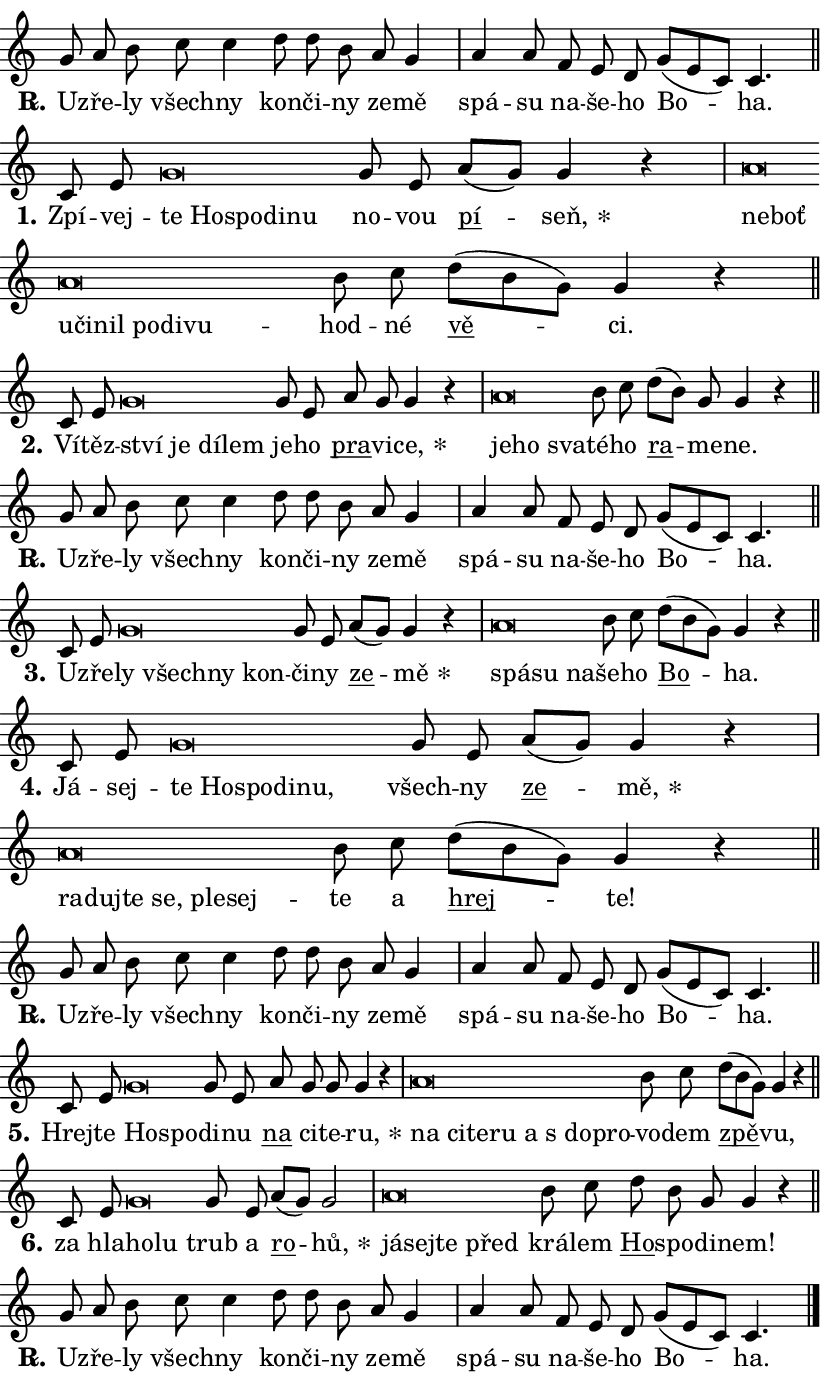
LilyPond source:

\version "2.24.0"
\header { tagline = "" }
\paper {
  indent = 0\cm
  top-margin = 0\cm
  right-margin = 0.13\cm % to fit lyric hyphens
  bottom-margin = 0\cm
  left-margin = 0\cm
  paper-width = 14\cm
  page-breaking = #ly:one-page-breaking
  system-system-spacing.basic-distance = #11
  score-system-spacing.basic-distance = #11
  ragged-last = ##f
}


%% Author: Thomas Morley
%% https://lists.gnu.org/archive/html/lilypond-user/2020-05/msg00002.html
#(define (line-position grob)
"Returns position of @var[grob} in current system:
   @code{'start}, if at first time-step
   @code{'end}, if at last time-step
   @code{'middle} otherwise
"
  (let* ((col (ly:item-get-column grob))
         (ln (ly:grob-object col 'left-neighbor))
         (rn (ly:grob-object col 'right-neighbor))
         (col-to-check-left (if (ly:grob? ln) ln col))
         (col-to-check-right (if (ly:grob? rn) rn col))
         (break-dir-left
           (and
             (ly:grob-property col-to-check-left 'non-musical #f)
             (ly:item-break-dir col-to-check-left)))
         (break-dir-right
           (and
             (ly:grob-property col-to-check-right 'non-musical #f)
             (ly:item-break-dir col-to-check-right))))
        (cond ((eqv? 1 break-dir-left) 'start)
              ((eqv? -1 break-dir-right) 'end)
              (else 'middle))))

#(define (tranparent-at-line-position vctor)
  (lambda (grob)
  "Relying on @code{line-position} select the relevant enry from @var{vctor}.
Used to determine transparency,"
    (case (line-position grob)
      ((end) (not (vector-ref vctor 0)))
      ((middle) (not (vector-ref vctor 1)))
      ((start) (not (vector-ref vctor 2))))))

noteHeadBreakVisibility =
#(define-music-function (break-visibility)(vector?)
"Makes @code{NoteHead}s transparent relying on @var{break-visibility}"
#{
  \override NoteHead.transparent =
    #(tranparent-at-line-position break-visibility)
#})

#(define delete-ledgers-for-transparent-note-heads
  (lambda (grob)
    "Reads whether a @code{NoteHead} is transparent.
If so this @code{NoteHead} is removed from @code{'note-heads} from
@var{grob}, which is supposed to be @code{LedgerLineSpanner}.
As a result ledgers are not printed for this @code{NoteHead}"
    (let* ((nhds-array (ly:grob-object grob 'note-heads))
           (nhds-list
             (if (ly:grob-array? nhds-array)
                 (ly:grob-array->list nhds-array)
                 '()))
           ;; Relies on the transparent-property being done before
           ;; Staff.LedgerLineSpanner.after-line-breaking is executed.
           ;; This is fragile ...
           (to-keep
             (remove
               (lambda (nhd)
                 (ly:grob-property nhd 'transparent #f))
               nhds-list)))
      ;; TODO find a better method to iterate over grob-arrays, similiar
      ;; to filter/remove etc for lists
      ;; For now rebuilt from scratch
      (set! (ly:grob-object grob 'note-heads)  '())
      (for-each
        (lambda (nhd)
          (ly:pointer-group-interface::add-grob grob 'note-heads nhd))
        to-keep))))

squashNotes = {
  \override NoteHead.X-extent = #'(-0.2 . 0.2)
  \override NoteHead.Y-extent = #'(-0.75 . 0)
  \override NoteHead.stencil =
    #(lambda (grob)
       (let ((pos (ly:grob-property grob 'staff-position)))
         (begin
           (if (< pos -7) (display "ERROR: Lower brevis then expected\n") (display ""))
           (if (<= pos -6) ly:text-interface::print ly:note-head::print))))
}
unSquashNotes = {
  \revert NoteHead.X-extent
  \revert NoteHead.Y-extent
  \revert NoteHead.stencil
}

hideNotes = \noteHeadBreakVisibility #begin-of-line-visible
unHideNotes = \noteHeadBreakVisibility #all-visible

% work-around for resetting accidentals
% https://lilypond.org/doc/v2.23/Documentation/notation/displaying-rhythms#unmetered-music
cadenzaMeasure = {
  \cadenzaOff
  \partial 1024 s1024
  \cadenzaOn
}

#(define-markup-command (accent layout props text) (markup?)
  "Underline accented syllable"
  (interpret-markup layout props
    #{\markup \override #'(offset . 4.3) \underline { #text }#}))

responsum = \markup \concat {
  "R" \hspace #-1.05 \path #0.1 #'((moveto 0 0.07) (lineto 0.9 0.8)) \hspace #0.05 "."
}

spaceSize = #0.6828661417322834 % exact space size for TeX Gyre Schola

\layout {
  \context {
    \Staff
    \remove "Time_signature_engraver"
    \override LedgerLineSpanner.after-line-breaking = #delete-ledgers-for-transparent-note-heads
  }
  \context {
    \Lyrics {
      \override LyricSpace.minimum-distance = \spaceSize
      \override LyricText.font-name = #"TeX Gyre Schola"
      \override LyricText.font-size = 1
      \override StanzaNumber.font-name = #"TeX Gyre Schola Bold"
      \override StanzaNumber.font-size = 1
    }
  }
  \context {
    \Score 
    \override NoteHead.text =
      #(lambda (grob) 
        (let ((pos (ly:grob-property grob 'staff-position)))
          #{\markup {
            \combine
              \halign #-0.55 \raise #(if (= pos -6) 0 0.5) \override #'(thickness . 2) \draw-line #'(3.2 . 0)
              \musicglyph "noteheads.sM1"
          }#}))
  }
}

% magnetic-lyrics.ily
%
%   written by
%     Jean Abou Samra <jean@abou-samra.fr>
%     Werner Lemberg <wl@gnu.org>
%
%   adapted by
%     Jiri Hon <jiri.hon@gmail.com>
%
% Version 2022-Apr-15

% https://www.mail-archive.com/lilypond-user@gnu.org/msg149350.html

#(define (Left_hyphen_pointer_engraver context)
   "Collect syllable-hyphen-syllable occurrences in lyrics and store
them in properties.  This engraver only looks to the left.  For
example, if the lyrics input is @code{foo -- bar}, it does the
following.

@itemize @bullet
@item
Set the @code{text} property of the @code{LyricHyphen} grob between
@q{foo} and @q{bar} to @code{foo}.

@item
Set the @code{left-hyphen} property of the @code{LyricText} grob with
text @q{foo} to the @code{LyricHyphen} grob between @q{foo} and
@q{bar}.
@end itemize

Use this auxiliary engraver in combination with the
@code{lyric-@/text::@/apply-@/magnetic-@/offset!} hook."
   (let ((hyphen #f)
         (text #f))
     (make-engraver
      (acknowledgers
       ((lyric-syllable-interface engraver grob source-engraver)
        (set! text grob)))
      (end-acknowledgers
       ((lyric-hyphen-interface engraver grob source-engraver)
        ;(when (not (grob::has-interface grob 'lyric-space-interface))
          (set! hyphen grob)));)
      ((stop-translation-timestep engraver)
       (when (and text hyphen)
         (ly:grob-set-object! text 'left-hyphen hyphen))
       (set! text #f)
       (set! hyphen #f)))))

#(define (lyric-text::apply-magnetic-offset! grob)
   "If the space between two syllables is less than the value in
property @code{LyricText@/.details@/.squash-threshold}, move the right
syllable to the left so that it gets concatenated with the left
syllable.

Use this function as a hook for
@code{LyricText@/.after-@/line-@/breaking} if the
@code{Left_@/hyphen_@/pointer_@/engraver} is active."
   (let ((hyphen (ly:grob-object grob 'left-hyphen #f)))
     (when hyphen
       (let ((left-text (ly:spanner-bound hyphen LEFT)))
         (when (grob::has-interface left-text 'lyric-syllable-interface)
           (let* ((common (ly:grob-common-refpoint grob left-text X))
                  (this-x-ext (ly:grob-extent grob common X))
                  (left-x-ext
                   (begin
                     ;; Trigger magnetism for left-text.
                     (ly:grob-property left-text 'after-line-breaking)
                     (ly:grob-extent left-text common X)))
                  ;; `delta` is the gap width between two syllables.
                  (delta (- (interval-start this-x-ext)
                            (interval-end left-x-ext)))
                  (details (ly:grob-property grob 'details))
                  (threshold (assoc-get 'squash-threshold details 0.2)))
             (when (< delta threshold)
               (let* (;; We have to manipulate the input text so that
                      ;; ligatures crossing syllable boundaries are not
                      ;; disabled.  For languages based on the Latin
                      ;; script this is essentially a beautification.
                      ;; However, for non-Western scripts it can be a
                      ;; necessity.
                      (lt (ly:grob-property left-text 'text))
                      (rt (ly:grob-property grob 'text))
                      (is-space (grob::has-interface hyphen 'lyric-space-interface))
                      (space (if is-space " " ""))
                      (extra-delta (if is-space spaceSize 0))
                      ;; Append new syllable.
                      (ltrt-space (if (and (string? lt) (string? rt))
                                (string-append lt space rt)
                                (make-concat-markup (list lt space rt))))
                      ;; Right-align `ltrt` to the right side.
                      (ltrt-space-markup (grob-interpret-markup
                               grob
                               (make-translate-markup
                                (cons (interval-length this-x-ext) 0)
                                (make-right-align-markup ltrt-space)))))
                 (begin
                   ;; Don't print `left-text`.
                   (ly:grob-set-property! left-text 'stencil #f)
                   ;; Set text and stencil (which holds all collected
                   ;; syllables so far) and shift it to the left.
                   (ly:grob-set-property! grob 'text ltrt-space)
                   (ly:grob-set-property! grob 'stencil ltrt-space-markup)
                   (ly:grob-translate-axis! grob (- (- delta extra-delta)) X))))))))))


#(define (lyric-hyphen::displace-bounds-first grob)
   ;; Make very sure this callback isn't triggered too early.
   (let ((left (ly:spanner-bound grob LEFT))
         (right (ly:spanner-bound grob RIGHT)))
     (ly:grob-property left 'after-line-breaking)
     (ly:grob-property right 'after-line-breaking)
     (ly:lyric-hyphen::print grob)))

squashThreshold = #0.4

\layout {
  \context {
    \Lyrics
    \consists #Left_hyphen_pointer_engraver
    \override LyricText.after-line-breaking =
      #lyric-text::apply-magnetic-offset!
    \override LyricHyphen.stencil = #lyric-hyphen::displace-bounds-first
    \override LyricText.details.squash-threshold = \squashThreshold
    \override LyricHyphen.minimum-distance = 0
    \override LyricHyphen.minimum-length = \squashThreshold
  }
}

squashText = \override LyricText.details.squash-threshold = 9999
unSquashText = \override LyricText.details.squash-threshold = \squashThreshold

leftText = \override LyricText.self-alignment-X = #LEFT
unLeftText = \revert LyricText.self-alignment-X

starOffset = #(lambda (grob) 
                (let ((x_offset (ly:self-alignment-interface::aligned-on-x-parent grob)))
                  (if (= x_offset 0) 0 (+ x_offset 1.2))))

star = #(define-music-function (syllable)(string?)
"Append star separator at the end of a syllable"
#{
  \once \override LyricText.X-offset = #starOffset
  \lyricmode { \markup {
    #syllable
    \override #'((font-name . "TeX Gyre Schola Bold")) \hspace #0.2 \lower #0.65 \larger "*"
  } }
#})

starAccent = #(define-music-function (syllable)(string?)
"Append star separator at the end of a syllable and make accent"
#{
  \once \override LyricText.X-offset = #starOffset
  \lyricmode { \markup {
    \accent #syllable
    \override #'((font-name . "TeX Gyre Schola Bold")) \hspace #0.2 \lower #0.65 \larger "*"
  } }
#})

breath = #(define-music-function (syllable)(string?)
"Append breathing indicator at the end of a syllable"
#{
  \lyricmode { \markup { #syllable "+" } }
#})

optionalBreath = #(define-music-function (syllable)(string?)
"Append optional breathing indicator at the end of a syllable"
#{
  \lyricmode { \markup { #syllable "(+)" } }
#})


\score {
    <<
        \new Voice = "melody" { \cadenzaOn \key c \major \relative { g'8 a b c c4 \bar "" d8 d b \bar "" a g4 \cadenzaMeasure \bar "|" a a8 \bar "" f e d \bar "" g[( e c)] c4. \cadenzaMeasure \bar "||" \break } }
        \new Lyrics \lyricsto "melody" { \lyricmode { \set stanza = \responsum
U -- zře -- ly všech -- ny kon -- či -- ny ze -- mě spá -- su na -- še -- ho Bo -- ha. } }
    >>
    \layout {}
}

\score {
    <<
        \new Voice = "melody" { \cadenzaOn \key c \major \relative { c'8 e \bar "" \squashNotes g\breve*1/16 \hideNotes \breve*1/16 \bar "" \breve*1/16 \bar "" \breve*1/16 \breve*1/16 \bar "" \unHideNotes \unSquashNotes g8 e \bar "" a[(g)] g4 r \cadenzaMeasure \bar "|" \squashNotes a\breve*1/16 \hideNotes \breve*1/16 \bar "" \breve*1/16 \bar "" \breve*1/16 \bar "" \breve*1/16 \bar "" \breve*1/16 \bar "" \breve*1/16 \breve*1/16 \bar "" \unHideNotes \unSquashNotes b8 c \bar "" d[( b g)] g4 r \cadenzaMeasure \bar "||" \break } }
        \new Lyrics \lyricsto "melody" { \lyricmode { \set stanza = "1."
Zpí -- vej -- \leftText te \squashText Ho -- spo -- di -- nu \unLeftText \unSquashText no -- vou \markup \accent pí -- \star seň, \leftText ne -- \squashText boť u -- či -- nil po -- di -- vu -- \unLeftText \unSquashText hod -- né \markup \accent vě -- ci. } }
    >>
    \layout {}
}

\score {
    <<
        \new Voice = "melody" { \cadenzaOn \key c \major \relative { c'8 e \bar "" \squashNotes g\breve*1/16 \hideNotes \breve*1/16 \bar "" \breve*1/16 \breve*1/16 \bar "" \unHideNotes \unSquashNotes g8 e \bar "" a g g4 r \cadenzaMeasure \bar "|" \squashNotes a\breve*1/16 \hideNotes \breve*1/16 \breve*1/16 \bar "" \unHideNotes \unSquashNotes b8 c \bar "" d[( b)] g g4 r \cadenzaMeasure \bar "||" \break } }
        \new Lyrics \lyricsto "melody" { \lyricmode { \set stanza = "2."
Ví -- těz -- \leftText ství \squashText je dí -- lem \unLeftText \unSquashText je -- ho \markup \accent pra -- vi -- \star ce, \leftText je -- \squashText ho sva -- \unLeftText \unSquashText té -- ho \markup \accent ra -- me -- ne. } }
    >>
    \layout {}
}

\score {
    <<
        \new Voice = "melody" { \cadenzaOn \key c \major \relative { g'8 a b c c4 \bar "" d8 d b \bar "" a g4 \cadenzaMeasure \bar "|" a a8 \bar "" f e d \bar "" g[( e c)] c4. \cadenzaMeasure \bar "||" \break } }
        \new Lyrics \lyricsto "melody" { \lyricmode { \set stanza = \responsum
U -- zře -- ly všech -- ny kon -- či -- ny ze -- mě spá -- su na -- še -- ho Bo -- ha. } }
    >>
    \layout {}
}

\score {
    <<
        \new Voice = "melody" { \cadenzaOn \key c \major \relative { c'8 e \bar "" \squashNotes g\breve*1/16 \hideNotes \breve*1/16 \bar "" \breve*1/16 \breve*1/16 \bar "" \unHideNotes \unSquashNotes g8 e \bar "" a[(g)] g4 r \cadenzaMeasure \bar "|" \squashNotes a\breve*1/16 \hideNotes \breve*1/16 \breve*1/16 \bar "" \unHideNotes \unSquashNotes b8 c \bar "" d[( b g)] g4 r \cadenzaMeasure \bar "||" \break } }
        \new Lyrics \lyricsto "melody" { \lyricmode { \set stanza = "3."
U -- zře -- \leftText ly \squashText všech -- ny kon -- \unLeftText \unSquashText či -- ny \markup \accent ze -- \star mě \leftText spá -- \squashText su na -- \unLeftText \unSquashText še -- ho \markup \accent Bo -- ha. } }
    >>
    \layout {}
}

\score {
    <<
        \new Voice = "melody" { \cadenzaOn \key c \major \relative { c'8 e \bar "" \squashNotes g\breve*1/16 \hideNotes \breve*1/16 \bar "" \breve*1/16 \bar "" \breve*1/16 \breve*1/16 \bar "" \unHideNotes \unSquashNotes g8 e \bar "" a[(g)] g4 r \cadenzaMeasure \bar "|" \squashNotes a\breve*1/16 \hideNotes \breve*1/16 \bar "" \breve*1/16 \bar "" \breve*1/16 \bar "" \breve*1/16 \breve*1/16 \bar "" \unHideNotes \unSquashNotes b8 c \bar "" d[( b g)] g4 r \cadenzaMeasure \bar "||" \break } }
        \new Lyrics \lyricsto "melody" { \lyricmode { \set stanza = "4."
Já -- sej -- \leftText te \squashText Ho -- spo -- di -- nu, \unLeftText \unSquashText všech -- ny \markup \accent ze -- \star mě, \leftText ra -- \squashText duj -- te se, ple -- sej -- \unLeftText \unSquashText te a \markup \accent hrej -- te! } }
    >>
    \layout {}
}

\score {
    <<
        \new Voice = "melody" { \cadenzaOn \key c \major \relative { g'8 a b c c4 \bar "" d8 d b \bar "" a g4 \cadenzaMeasure \bar "|" a a8 \bar "" f e d \bar "" g[( e c)] c4. \cadenzaMeasure \bar "||" \break } }
        \new Lyrics \lyricsto "melody" { \lyricmode { \set stanza = \responsum
U -- zře -- ly všech -- ny kon -- či -- ny ze -- mě spá -- su na -- še -- ho Bo -- ha. } }
    >>
    \layout {}
}

\score {
    <<
        \new Voice = "melody" { \cadenzaOn \key c \major \relative { c'8 e \bar "" \squashNotes g\breve*1/16 \hideNotes \breve*1/16 \bar "" \unHideNotes \unSquashNotes g8 e \bar "" a g g g4 r \cadenzaMeasure \bar "|" \squashNotes a\breve*1/16 \hideNotes \breve*1/16 \bar "" \breve*1/16 \bar "" \breve*1/16 \bar "" \breve*1/16 \bar "" \breve*1/16 \breve*1/16 \bar "" \unHideNotes \unSquashNotes b8 c \bar "" d[( b g)] g4 r \cadenzaMeasure \bar "||" \break } }
        \new Lyrics \lyricsto "melody" { \lyricmode { \set stanza = "5."
Hrej -- te \leftText Ho -- \squashText spo -- \unLeftText \unSquashText di -- nu \markup \accent na ci -- te -- \star ru, \leftText na \squashText ci -- te -- ru a "s do" -- pro -- \unLeftText \unSquashText vo -- dem \markup \accent zpě -- vu, } }
    >>
    \layout {}
}

\score {
    <<
        \new Voice = "melody" { \cadenzaOn \key c \major \relative { c'8 e \bar "" \squashNotes g\breve*1/16 \hideNotes \breve*1/16 \bar "" \unHideNotes \unSquashNotes g8 e \bar "" a[(g)] g2 \cadenzaMeasure \bar "|" \squashNotes a\breve*1/16 \hideNotes \breve*1/16 \bar "" \breve*1/16 \breve*1/16 \bar "" \unHideNotes \unSquashNotes b8 c \bar "" d b g g4 r \cadenzaMeasure \bar "||" \break } }
        \new Lyrics \lyricsto "melody" { \lyricmode { \set stanza = "6."
za hla -- \leftText ho -- \squashText lu \unLeftText \unSquashText trub a \markup \accent ro -- \star hů, \leftText já -- \squashText sej -- te před \unLeftText \unSquashText krá -- lem \markup \accent Ho -- spo -- di -- nem! } }
    >>
    \layout {}
}

\score {
    <<
        \new Voice = "melody" { \cadenzaOn \key c \major \relative { g'8 a b c c4 \bar "" d8 d b \bar "" a g4 \cadenzaMeasure \bar "|" a a8 \bar "" f e d \bar "" g[( e c)] c4. \cadenzaMeasure \bar "||" \break } \bar "|." }
        \new Lyrics \lyricsto "melody" { \lyricmode { \set stanza = \responsum
U -- zře -- ly všech -- ny kon -- či -- ny ze -- mě spá -- su na -- še -- ho Bo -- ha. } }
    >>
    \layout {}
}
